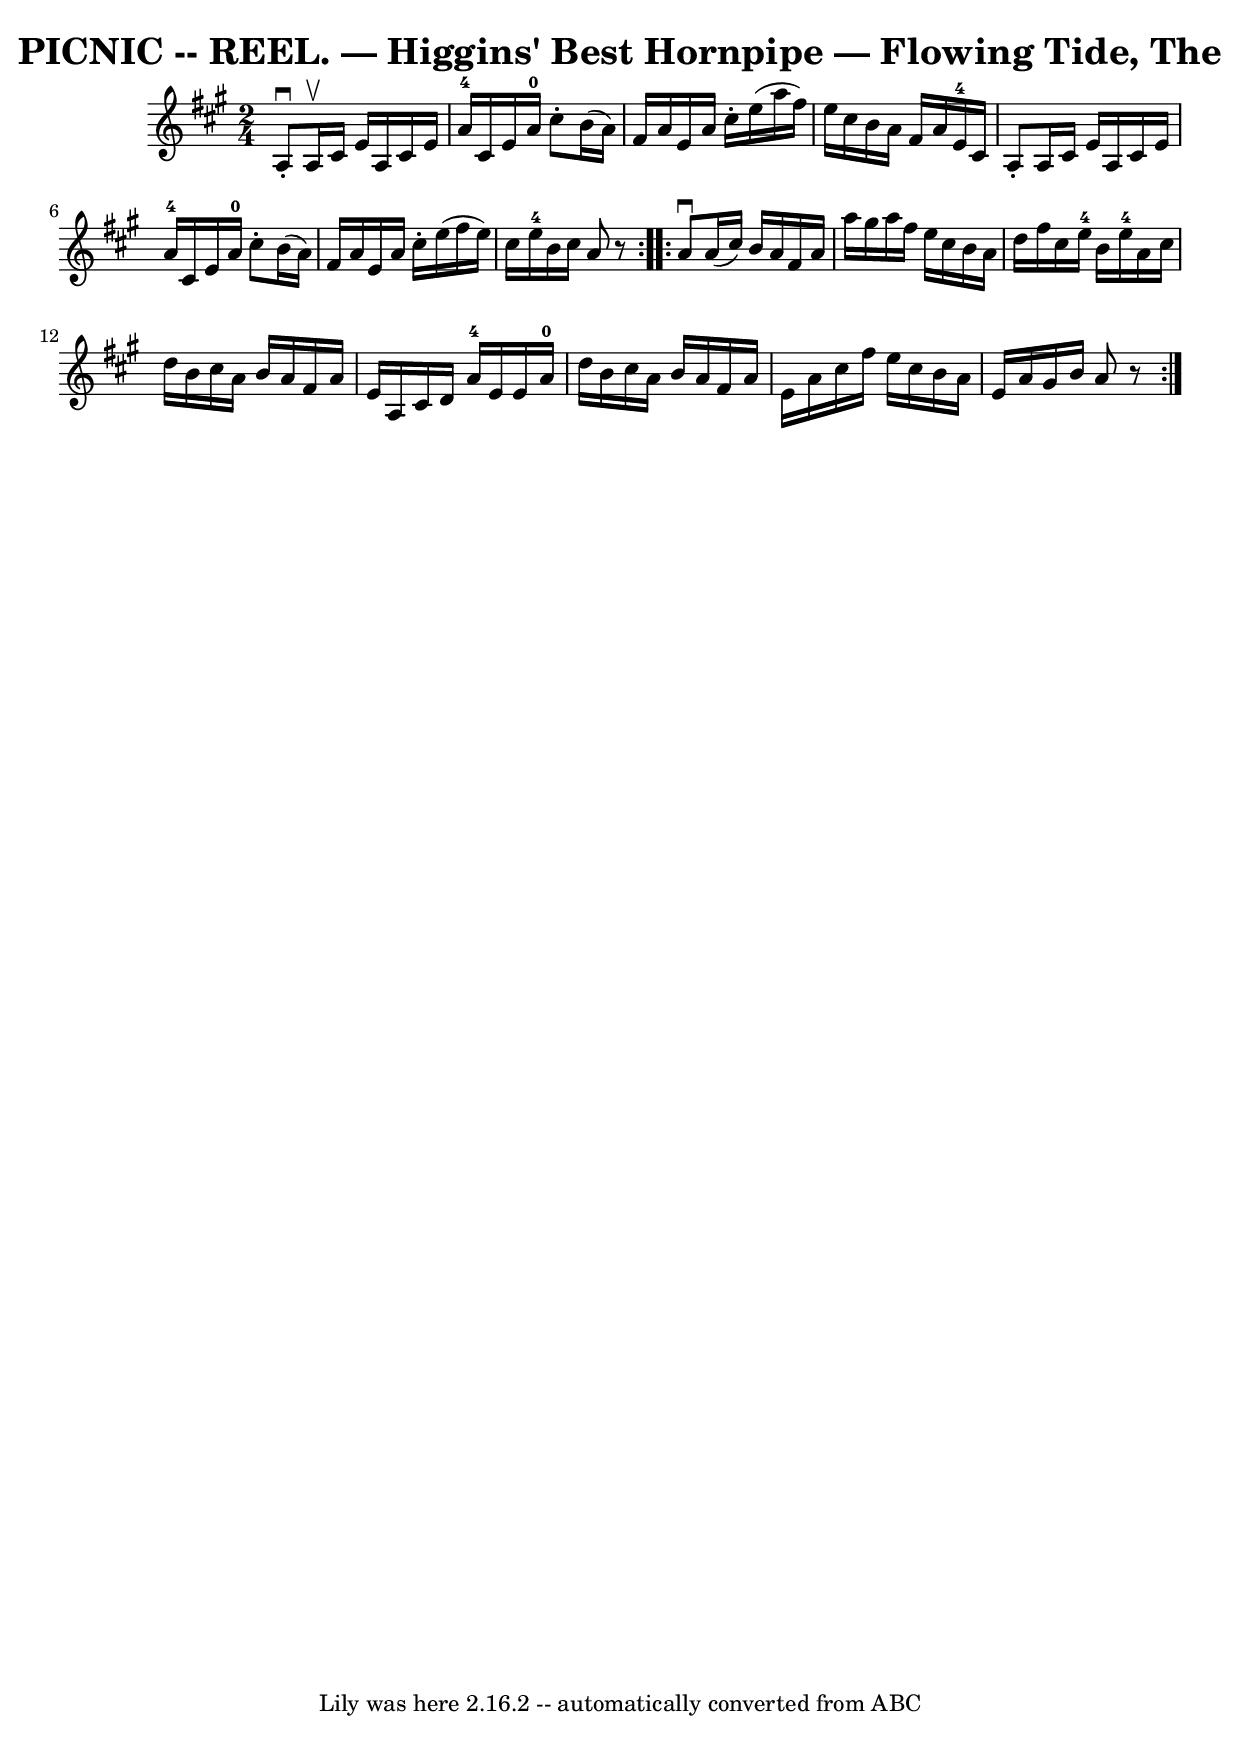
\version "2.16.2"
\include "Mammoth.ily"
\header {
  %% book = "Coles 43.8"
 crossRefNumber = "1"
 footnotes = ""
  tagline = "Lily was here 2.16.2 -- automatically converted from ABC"
  title = "PICNIC -- REEL. — Higgins' Best Hornpipe — Flowing Tide, The"

}
voicedefault =  {



  \repeat volta 2 {

    \time 2/4 
    \key a \major
 a8^\downbow-. a16^\upbow cis'16 e'16 a16 cis'16 e'16   |
 a'16-4 cis'16 e'16 a'16-0 cis''8-. b'16 (a'16) |
 fis'16 a'16 e'16 a'16 cis''16-. e''16 (a''16 fis''16)  |
 e''16 cis''16 b'16 a'16 fis'16 a'16 e'16-4 cis'16   |
 a8-. a16 cis'16 e'16 a16 cis'16 e'16   |
 a'16-4 cis'16 e'16 a'16-0 cis''8-. b'16 (a'16) |
 fis'16 a'16 e'16 a'16 cis''16-. e''16 (fis''16 e''16)  |
 cis''16 e''16-4  
 b'16 cis''16 a'8    r8 
  }     
  \repeat volta 2 {
 a'8^\downbow a'16 ( cis''16) b'16 a'16 fis'16 a'16   |
 a''16 gis''16 a''16 fis''16 e''16 cis''16 b'16 a'16   |
 d''16 fis''16 cis''16 e''16-4 b'16 e''16-4 a'16 cis''16    |
 d''16 b'16 cis''16 a'16 b'16 a'16 fis'16 a'16   |
 e'16 a16 cis'16 d'16 a'16-4 e'16 e'16 a'16-0  |
 d''16 b'16 cis''16 a'16 b'16 a'16 fis'16 a'16   |
 e'16 a'16 cis''16 fis''16 e''16 cis''16 b'16 a'16   |
 e'16 a'16 gis'16 b'16 a'8    r8 
  }   

}

\score{
  <<

    \context Staff="default"
    {
      \voicedefault 
      
    }

  >>
  \layout {
    
  }
  \midi {
  }

}
